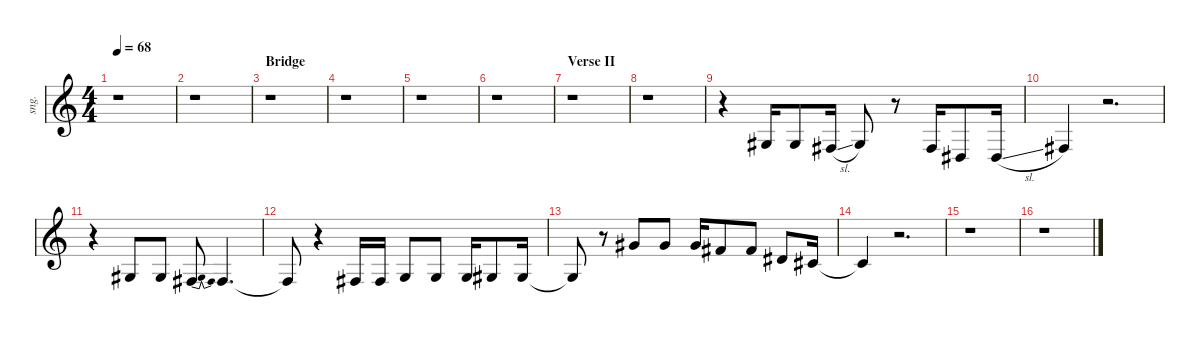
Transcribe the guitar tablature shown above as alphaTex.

\defaultSystemsLayout 4
\hideDynamics
\bracketExtendMode nobrackets
\otherSystemsTrackNameOrientation horizontal
\track ("V. Harmony 1" "sng.") {instrument voiceoohs}
\staff {score}
\tuning (Eb4 Bb3 Gb3 Db3 Ab2 Eb2)
\ts (4 4)
\tempo 68
\clef g2
\ks c
r.1{dy mf beam Down} |
r.1{beam Down} |
\section ("" "Bridge")
r.1{beam Down} |
r.1{beam Down} |
r.1{beam Down} |
r.1{beam Down} |
\section ("" "Verse II")
r.1{beam Down} |
r.1{beam Down} |
r.4{beam Down} 7.4{acc #}.16{beam Up} 7.4{acc #}.8{beam Up} 5.4{sl acc #}.16{beam Up} 7.4{acc #}.8{beam Up} r.8{beam Up} 5.4{acc #}.16{beam Up} 2.4{acc #}.8{beam Up} 2.4{sl acc #}.16{beam Up} |
5.4{acc #}.4{beam Up} r.2{d beam Up} |
r.4{beam Down} 7.4{acc #}.8{beam Up} 7.4{acc #}.8{beam Up} 5.4{be (bendrelease 0 0 10.2 4 20.4 4 30 0) acc #}.8{beam Up} 5.4{acc #}.4{d beam Up} |
5.4{t acc #}.8{beam Up} r.4{beam Up} 5.4{acc #}.16{beam Up} 5.4{acc #}.16{beam Up} 6.4.8{beam Up} 6.4.8{beam Up} 6.4.16{beam Up} 7.4{acc #}.8{beam Up} 7.4{acc #}.16{beam Up} |
7.4{t acc #}.8{beam Up} r.8{beam Up} 10.2{acc #}.8{beam Up} 10.2{acc #}.8{beam Up} 10.2{acc #}.16{beam Up} 8.2{acc #}.8{beam Up} 8.2{acc #}.8{beam Up} 9.3{acc #}.8{beam Up} 7.3{acc #}.16{beam Up} |
7.3{t acc #}.4{beam Up} r.2{d beam Up} |
r.1{beam Down} |
r.1{beam Down}
